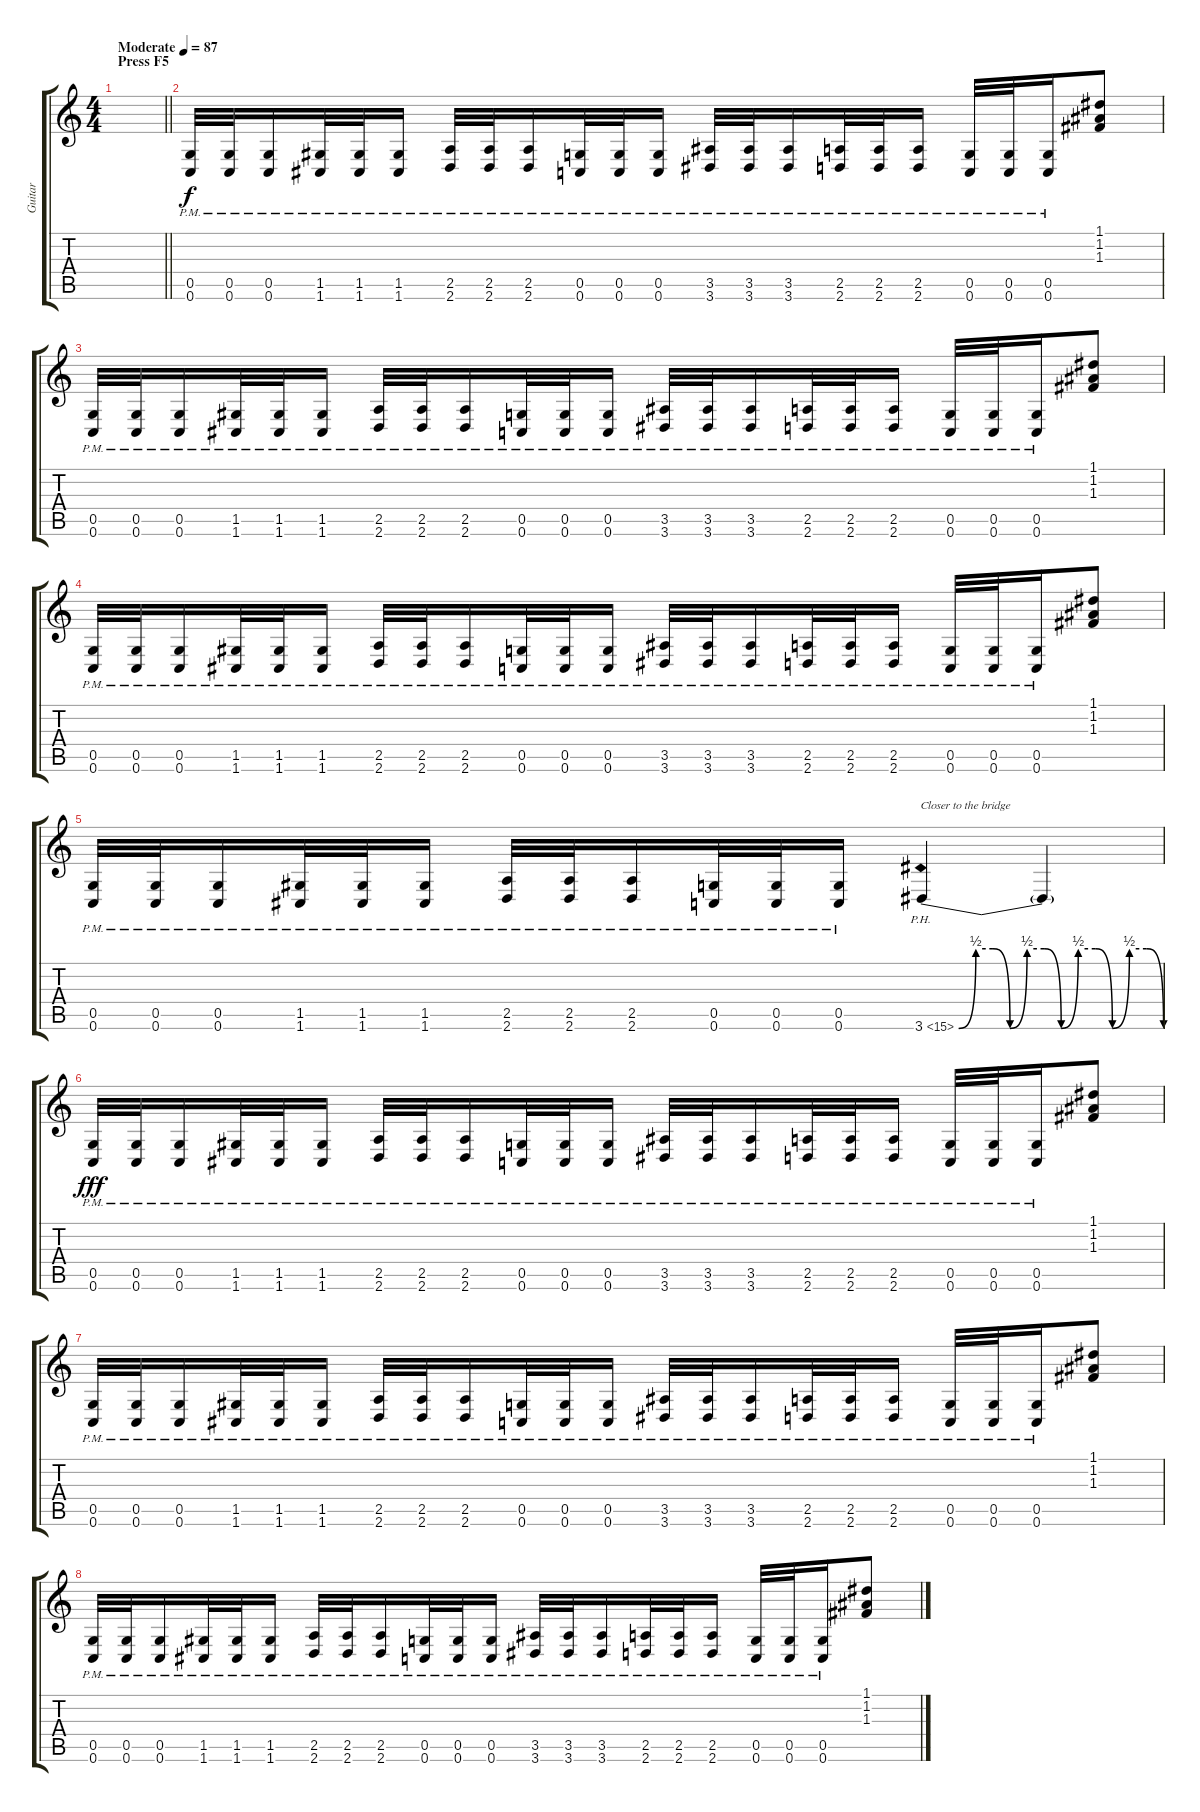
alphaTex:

\track ("Guitar" "Guitar") {instrument distortionguitar}
\staff {score tabs}
\tuning (D4 A3 F3 C3 G2 C2) {hide}
\ts (4 4)
\section ("" "Press F5")
\tempo (87 "Moderate")
\clef g2
\barLineRight lightlight
\ks c
|
(0.5{pm} 0.6{pm}).32 (0.5{pm} 0.6{pm}).32 (0.5{pm} 0.6{pm}).16 (1.5{pm} 1.6{pm}).32 (1.5{pm} 1.6{pm}).32 (1.5{pm} 1.6{pm}).16 (2.5{pm} 2.6{pm}).32 (2.5{pm} 2.6{pm}).32 (2.5{pm} 2.6{pm}).16 (0.5{pm} 0.6{pm}).32 (0.5{pm} 0.6{pm}).32 (0.5{pm} 0.6{pm}).16 (3.5{pm} 3.6{pm}).32 (3.5{pm} 3.6{pm}).32 (3.5{pm} 3.6{pm}).16 (2.5{pm} 2.6{pm}).32 (2.5{pm} 2.6{pm}).32 (2.5{pm} 2.6{pm}).16 (0.5{pm} 0.6{pm}).32 (0.5{pm} 0.6{pm}).32 (0.5{pm} 0.6{pm}).16 (1.1 1.2 1.3).8 |
(0.5{pm} 0.6{pm}).32 (0.5{pm} 0.6{pm}).32 (0.5{pm} 0.6{pm}).16 (1.5{pm} 1.6{pm}).32 (1.5{pm} 1.6{pm}).32 (1.5{pm} 1.6{pm}).16 (2.5{pm} 2.6{pm}).32 (2.5{pm} 2.6{pm}).32 (2.5{pm} 2.6{pm}).16 (0.5{pm} 0.6{pm}).32 (0.5{pm} 0.6{pm}).32 (0.5{pm} 0.6{pm}).16 (3.5{pm} 3.6{pm}).32 (3.5{pm} 3.6{pm}).32 (3.5{pm} 3.6{pm}).16 (2.5{pm} 2.6{pm}).32 (2.5{pm} 2.6{pm}).32 (2.5{pm} 2.6{pm}).16 (0.5{pm} 0.6{pm}).32 (0.5{pm} 0.6{pm}).32 (0.5{pm} 0.6{pm}).16 (1.1 1.2 1.3).8 |
(0.5{pm} 0.6{pm}).32 (0.5{pm} 0.6{pm}).32 (0.5{pm} 0.6{pm}).16 (1.5{pm} 1.6{pm}).32 (1.5{pm} 1.6{pm}).32 (1.5{pm} 1.6{pm}).16 (2.5{pm} 2.6{pm}).32 (2.5{pm} 2.6{pm}).32 (2.5{pm} 2.6{pm}).16 (0.5{pm} 0.6{pm}).32 (0.5{pm} 0.6{pm}).32 (0.5{pm} 0.6{pm}).16 (3.5{pm} 3.6{pm}).32 (3.5{pm} 3.6{pm}).32 (3.5{pm} 3.6{pm}).16 (2.5{pm} 2.6{pm}).32 (2.5{pm} 2.6{pm}).32 (2.5{pm} 2.6{pm}).16 (0.5{pm} 0.6{pm}).32 (0.5{pm} 0.6{pm}).32 (0.5{pm} 0.6{pm}).16 (1.1 1.2 1.3).8 |
(0.5{pm} 0.6{pm}).32 (0.5{pm} 0.6{pm}).32 (0.5{pm} 0.6{pm}).16 (1.5{pm} 1.6{pm}).32 (1.5{pm} 1.6{pm}).32 (1.5{pm} 1.6{pm}).16 (2.5{pm} 2.6{pm}).32 (2.5{pm} 2.6{pm}).32 (2.5{pm} 2.6{pm}).16 (0.5{pm} 0.6{pm}).32 (0.5{pm} 0.6{pm}).32 (0.5{pm} 0.6{pm}).16 3.6{be (custom 0 0 5 2 10 2 15 0 20 2 25 2 30 0 35 2 40 2 45 0 50 2 55 2 60 0) ph 12}.4{txt "Closer to the bridge"} 3.6{t}.4{dy f} |
(0.5{pm} 0.6{pm}).32{dy fff} (0.5{pm} 0.6{pm}).32 (0.5{pm} 0.6{pm}).16 (1.5{pm} 1.6{pm}).32 (1.5{pm} 1.6{pm}).32 (1.5{pm} 1.6{pm}).16 (2.5{pm} 2.6{pm}).32 (2.5{pm} 2.6{pm}).32 (2.5{pm} 2.6{pm}).16 (0.5{pm} 0.6{pm}).32 (0.5{pm} 0.6{pm}).32 (0.5{pm} 0.6{pm}).16 (3.5{pm} 3.6{pm}).32 (3.5{pm} 3.6{pm}).32 (3.5{pm} 3.6{pm}).16 (2.5{pm} 2.6{pm}).32 (2.5{pm} 2.6{pm}).32 (2.5{pm} 2.6{pm}).16 (0.5{pm} 0.6{pm}).32 (0.5{pm} 0.6{pm}).32 (0.5{pm} 0.6{pm}).16 (1.1 1.2 1.3).8 |
(0.5{pm} 0.6{pm}).32 (0.5{pm} 0.6{pm}).32 (0.5{pm} 0.6{pm}).16 (1.5{pm} 1.6{pm}).32 (1.5{pm} 1.6{pm}).32 (1.5{pm} 1.6{pm}).16 (2.5{pm} 2.6{pm}).32 (2.5{pm} 2.6{pm}).32 (2.5{pm} 2.6{pm}).16 (0.5{pm} 0.6{pm}).32 (0.5{pm} 0.6{pm}).32 (0.5{pm} 0.6{pm}).16 (3.5{pm} 3.6{pm}).32 (3.5{pm} 3.6{pm}).32 (3.5{pm} 3.6{pm}).16 (2.5{pm} 2.6{pm}).32 (2.5{pm} 2.6{pm}).32 (2.5{pm} 2.6{pm}).16 (0.5{pm} 0.6{pm}).32 (0.5{pm} 0.6{pm}).32 (0.5{pm} 0.6{pm}).16 (1.1 1.2 1.3).8 |
(0.5{pm} 0.6{pm}).32 (0.5{pm} 0.6{pm}).32 (0.5{pm} 0.6{pm}).16 (1.5{pm} 1.6{pm}).32 (1.5{pm} 1.6{pm}).32 (1.5{pm} 1.6{pm}).16 (2.5{pm} 2.6{pm}).32 (2.5{pm} 2.6{pm}).32 (2.5{pm} 2.6{pm}).16 (0.5{pm} 0.6{pm}).32 (0.5{pm} 0.6{pm}).32 (0.5{pm} 0.6{pm}).16 (3.5{pm} 3.6{pm}).32 (3.5{pm} 3.6{pm}).32 (3.5{pm} 3.6{pm}).16 (2.5{pm} 2.6{pm}).32 (2.5{pm} 2.6{pm}).32 (2.5{pm} 2.6{pm}).16 (0.5{pm} 0.6{pm}).32 (0.5{pm} 0.6{pm}).32 (0.5{pm} 0.6{pm}).16 (1.1 1.2 1.3).8
